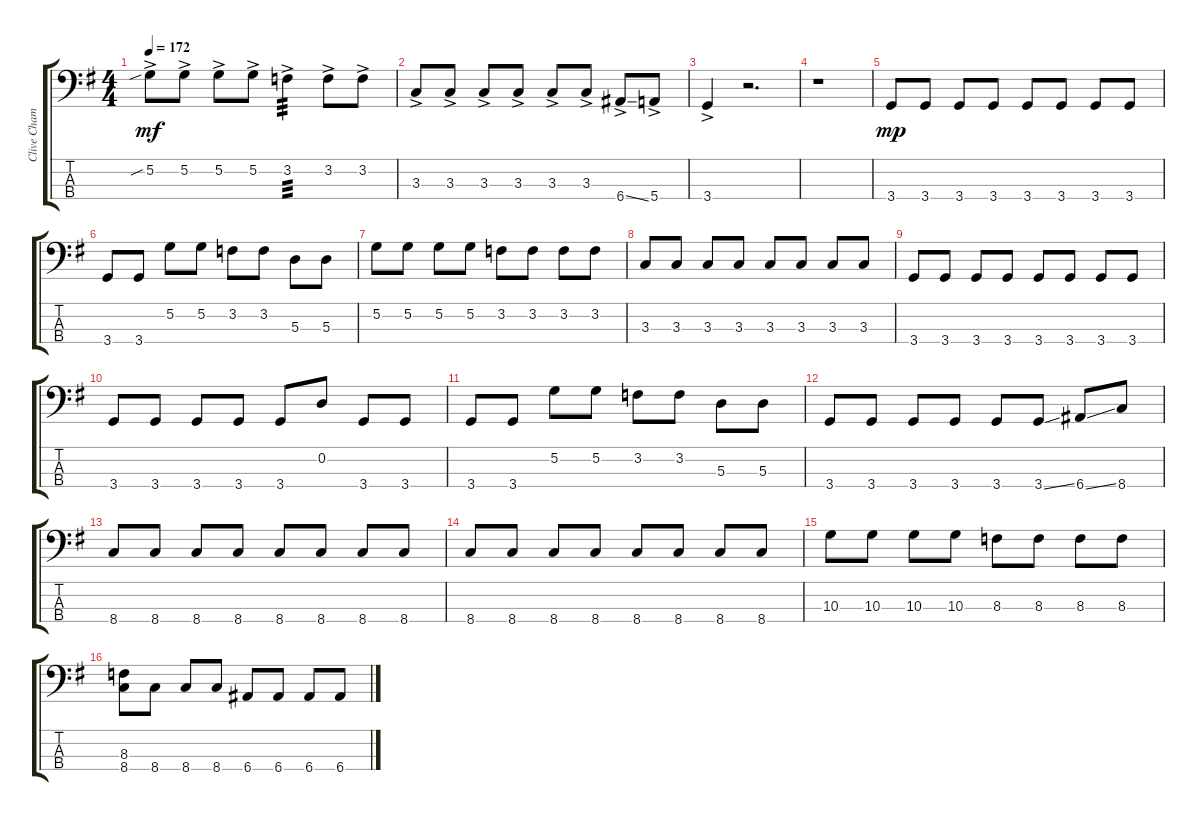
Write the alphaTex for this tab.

\track ("Clive Chaman" "Clive Cham") {instrument electricbassfinger}
\staff {score tabs}
\tuning (G2 D2 A1 E1) {hide}
\ts (4 4)
\tempo 172
\clef f4
\ks g
5.2{sib ac}.8{dy mf} 5.2{ac}.8 5.2{ac}.8 5.2{ac}.8 3.2{ac}.4{tp 3} 3.2{ac}.8 3.2{ac}.8 |
3.3{ac}.8 3.3{ac}.8 3.3{ac}.8 3.3{ac}.8 3.3{ac}.8 3.3{ac}.8 6.4{ss ac}.8 5.4{ac}.8 |
3.4{ac}.4 r.2{d} |
r.1 |
3.4.8{dy mp} 3.4.8 3.4.8 3.4.8 3.4.8 3.4.8 3.4.8 3.4.8 |
3.4.8 3.4.8 5.2.8 5.2.8 3.2.8 3.2.8 5.3.8 5.3.8 |
5.2.8 5.2.8 5.2.8 5.2.8 3.2.8 3.2.8 3.2.8 3.2.8 |
3.3.8 3.3.8 3.3.8 3.3.8 3.3.8 3.3.8 3.3.8 3.3.8 |
3.4.8 3.4.8 3.4.8 3.4.8 3.4.8 3.4.8 3.4.8 3.4.8 |
3.4.8 3.4.8 3.4.8 3.4.8 3.4.8 0.2.8 3.4.8 3.4.8 |
3.4.8 3.4.8 5.2.8 5.2.8 3.2.8 3.2.8 5.3.8 5.3.8 |
3.4.8 3.4.8 3.4.8 3.4.8 3.4.8 3.4{ss}.8 6.4{ss}.8 8.4.8 |
8.4.8 8.4.8 8.4.8 8.4.8 8.4.8 8.4.8 8.4.8 8.4.8 |
8.4.8 8.4.8 8.4.8 8.4.8 8.4.8 8.4.8 8.4.8 8.4.8 |
10.3.8 10.3.8 10.3.8 10.3.8 8.3.8 8.3.8 8.3.8 8.3.8 |
(8.3 8.4).8 8.4.8 8.4.8 8.4.8 6.4.8 6.4.8 6.4.8 6.4.8
